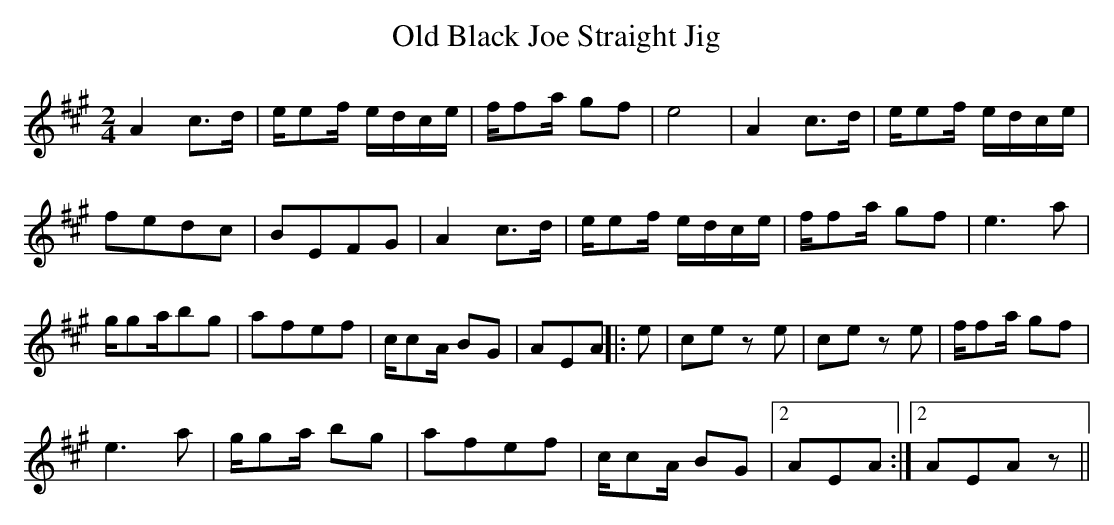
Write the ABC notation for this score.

X:1
T:Old Black Joe Straight Jig
M:2/4
L:1/8
K:A
A2 c>d|e/ef/ e/d/c/e/|f/fa/ gf|e4|A2 c>d|e/ef/ e/d/c/e/|
fedc|BEFG|A2 c>d|e/ef/ e/d/c/e/|f/fa/ gf|e3a|
g/ga/bg|afef|c/cA/ BG|AEA||:e|ce ze|ce ze|f/fa/ gf|
e3a|g/ga/ bg|afef|c/cA/ BG|2 AEA:|2 AEAz||
